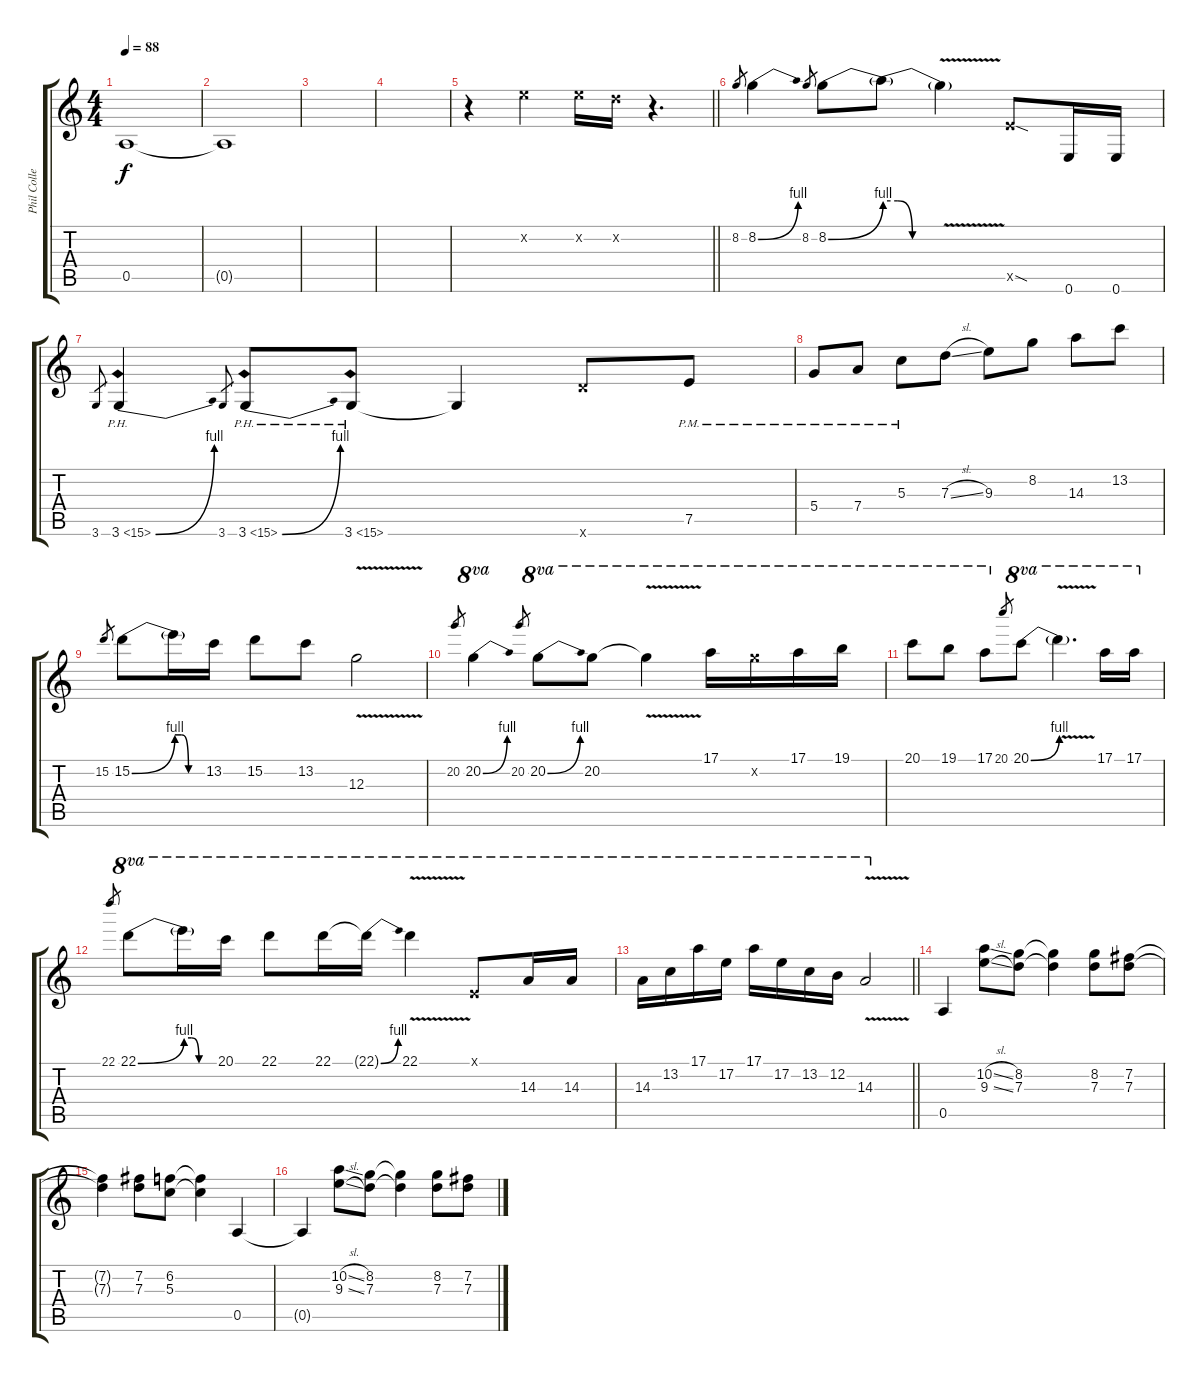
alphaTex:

\track ("Phil Collen" "Phil Colle") {instrument distortionguitar}
\staff {score tabs}
\tuning (E4 B3 G3 D3 A2 E2) {hide}
\ts (4 4)
\tempo 88
\clef g2
\ks c
0.5.1{dy f} |
0.5{t}.1 |
|
|
\barLineRight lightlight
r.4 5.2{x}.4 5.2{x}.16 3.2{x}.16 r.4{d} |
8.2.8{gr} 8.2{be (bend 0 0 60 4)}.4 8.2.8{gr} 8.2{be (bend 0 0 60 4)}.8 8.2{be (custom 0 4 15 4 30 0 60 0) t}.8 8.2{v t}.4 7.5{sod x}.8 0.6.16 0.6.16 |
3.6.8{gr} 3.6{be (bend 0 0 60 4) ph 12}.4 3.6.8{gr} 3.6{be (bend 0 0 60 4) ph 12}.8 3.6{ph 12}.8 3.6{t}.4 10.6{x}.8 7.5{pm}.8 |
5.4{pm}.8 7.4{pm}.8 5.3{pm}.8 7.3{sl}.8 9.3.8 8.2.8 14.3.8 13.2.8 |
15.2.8{gr} 15.2{be (bend 0 0 60 4)}.8 15.2{be (custom 0 4 15 4 30 0 60 0) t}.16 13.2.16 15.2.8 13.2.8 12.3{v}.2 |
20.2.8{gr} 20.2{be (bend 0 0 60 4)}.4{ot 8va} 20.2.8{gr} 20.2{be (bend 0 0 60 4)}.8{ot 8va} 20.2.8{ot 8va} 20.2{v t}.4{ot 8va} 17.1.16{ot 8va} 20.2{x}.16{ot 8va} 17.1.16{ot 8va} 19.1.16{ot 8va} |
20.1.8{ot 8va} 19.1.8{ot 8va} 17.1.8{ot 8va} 20.1.8{gr} 20.1{be (bend 0 0 60 4)}.8{ot 8va} 20.1{v t}.4{d ot 8va} 17.1.16{ot 8va} 17.1.16{ot 8va} |
22.1.8{gr} 22.1{be (bend 0 0 60 4)}.8{ot 8va} 22.1{be (custom 0 4 15 4 30 0 60 0) t}.16{ot 8va} 20.1.16{ot 8va} 22.1.8{ot 8va} 22.1.16{ot 8va} 22.1{be (bend 0 0 60 4) t}.16{ot 8va} 22.1{v}.4{ot 8va} 0.1{x}.8{ot 8va} 14.3.16{ot 8va} 14.3.16{ot 8va} |
\barLineRight lightlight
14.3.16{ot 8va} 13.2.16{ot 8va} 17.1.16{ot 8va} 17.2.16{ot 8va} 17.1.16{ot 8va} 17.2.16{ot 8va} 13.2.16{ot 8va} 12.2.16{ot 8va} 14.3{v}.2{ot 8va} |
0.5.4 (10.2{sl} 9.3{sl}).8 (8.2 7.3).8 (8.2{t} 7.3{t}).4 (8.2 7.3).8 (7.2 7.3).8 |
(7.2{t} 7.3{t}).4 (7.2 7.3).8 (6.2 5.3).8 (6.2{t} 5.3{t}).4 0.5.4 |
0.5{t}.4 (10.2{sl} 9.3{sl}).8 (8.2 7.3).8 (8.2{t} 7.3{t}).4 (8.2 7.3).8 (7.2 7.3).8
